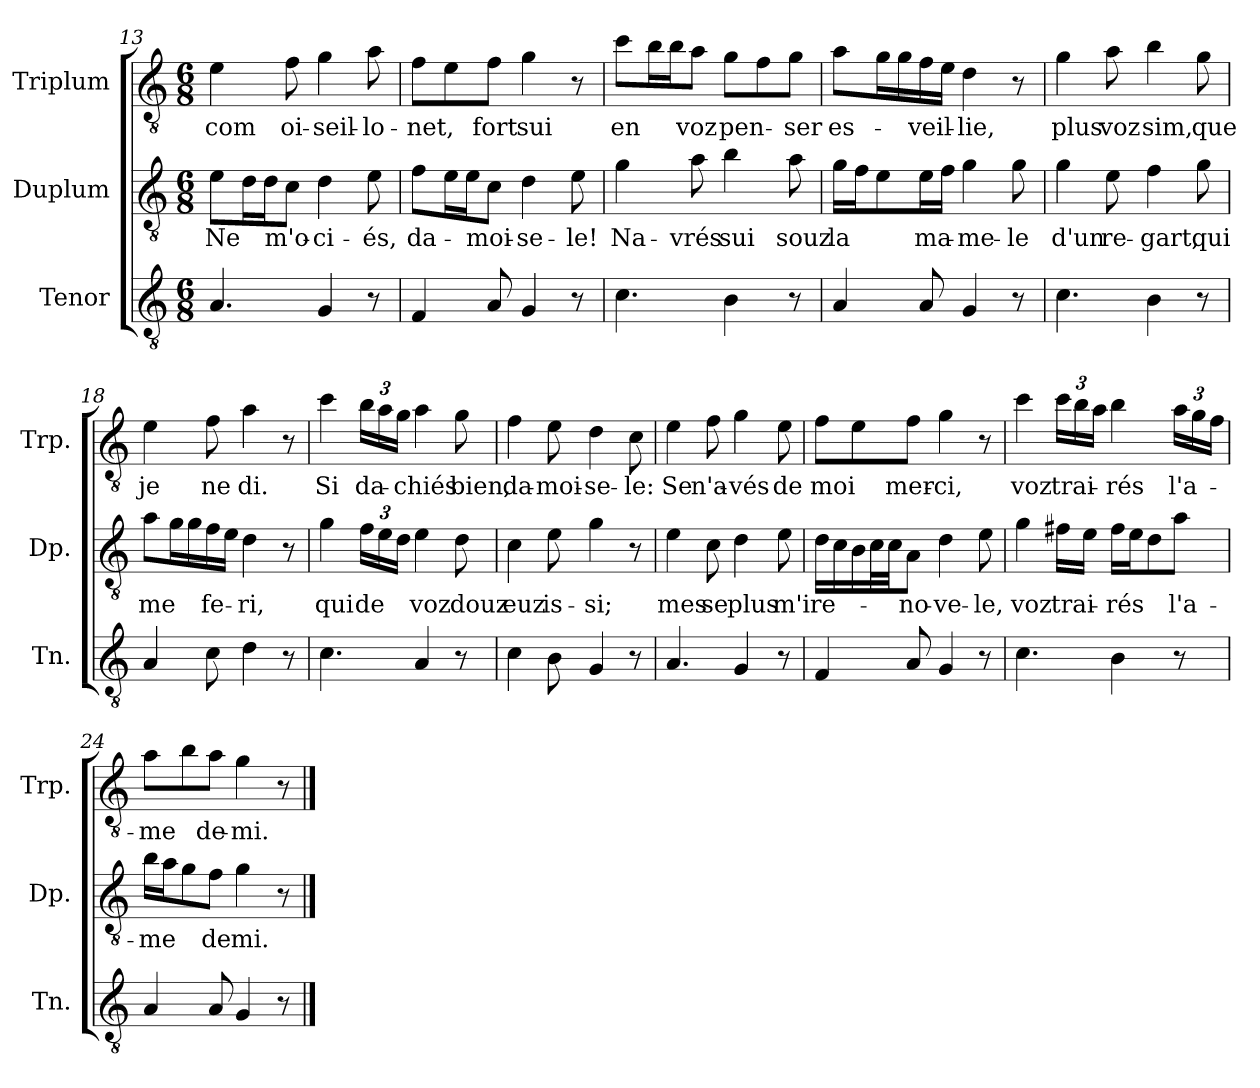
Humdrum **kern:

**kern	**kern	**text	**kern	**text
*part3	*part2	*part2	*part1	*part1
*staff3	*staff2	*staff2	*staff1	*staff1
*I"Tenor	*I"Duplum	*	*I"Triplum	*
*I'Tn.	*I'Dp.	*	*I'Trp.	*
*clefGv2	*clefGv2	*	*clefGv2	*
*k[]	*k[]	*	*k[]	*
*M6/8	*M6/8	*	*M6/8	*
=13	=13	=13	=13	=13
!	!	!LO:LY:b	!	!LO:LY:b
4.A/	8e\L	Ne	4e\	com
*	*tremolo	*	*	*
.	16d\	.	.	.
.	16d\	.	.	.
*	*Xtremolo	*	*	*
!	!	!LO:LY:b	!	!LO:LY:b
.	8c\J	m'o-	8f\	oi-
!	!	!LO:LY:b	!	!LO:LY:b
4G/	4d\	-ci-	4g\	-seil-
!	!	!LO:LY:b	!	!LO:LY:b
8r	8e\	-és,	8a\	-lo-
=14	=14	=14	=14	=14
!	!	!LO:LY:b	!	!LO:LY:b
4F/	8f\L	da-	8f\L	-net,
*	*tremolo	*	*	*
.	16e\	.	8e\	.
.	16e\	.	.	.
*	*Xtremolo	*	*	*
!	!	!LO:LY:b	!	!LO:LY:b
8A/	8c\J	-moi-	8f\J	fort
!	!	!LO:LY:b	!	!LO:LY:b
4G/	4d\	-se-	4g\	sui
!	!	!LO:LY:b	!	!
8r	8e\	-le!	8r	.
=15	=15	=15	=15	=15
!	!	!LO:LY:b	!	!LO:LY:b
4.c\	4g\	Na-	8cc\L	en
*	*	*	*tremolo	*
.	.	.	16b\	.
.	.	.	16b\	.
*	*	*	*Xtremolo	*
!	!	!LO:LY:b	!	!LO:LY:b
.	8a\	-vrés	8a\J	voz
!	!	!LO:LY:b	!	!LO:LY:b
4B\	4b\	sui	8g\L	pen-
.	.	.	8f\	.
!	!	!LO:LY:b	!	!LO:LY:b
8r	8a\	souz	8g\J	-ser
!!LO:PB:g=z
=16	=16	=16	=16	=16
!	!	!LO:LY:b	!	!LO:LY:b
4A/	16g\LL	la	8a\L	es-
.	16f\J	.	.	.
*	*	*	*tremolo	*
.	8e\	.	16g\	.
.	.	.	16g\	.
*	*	*	*Xtremolo	*
!	!	!LO:LY:b	!	!LO:LY:b
8A/	16e\L	ma-	16f\L	-veil-
.	16f\JJ	.	16e\JJ	.
!	!	!LO:LY:b	!	!LO:LY:b
4G/	4g\	-me-	4d\	-lie,
!	!	!LO:LY:b	!	!
8r	8g\	-le	8r	.
=17	=17	=17	=17	=17
!	!	!LO:LY:b	!	!LO:LY:b
4.c\	4g\	d'un	4g\	plus
!	!	!LO:LY:b	!	!LO:LY:b
.	8e\	re-	8a\	voz
!	!	!LO:LY:b	!	!LO:LY:b
4B\	4f\	-gart,	4b\	sim,
!	!	!LO:LY:b	!	!LO:LY:b
8r	8g\	qui	8g\	que
=18	=18	=18	=18	=18
!	!	!LO:LY:b	!	!LO:LY:b
4A/	8a\L	me	4e\	je
*	*tremolo	*	*	*
.	16g\	.	.	.
.	16g\	.	.	.
*	*Xtremolo	*	*	*
!	!	!LO:LY:b	!	!LO:LY:b
8c\	16f\L	fe-	8f\	ne
.	16e\JJ	.	.	.
!	!	!LO:LY:b	!	!LO:LY:b
4d\	4d\	-ri,	4a\	di.
8r	8r	.	8r	.
=19	=19	=19	=19	=19
!	!	!LO:LY:b	!	!LO:LY:b
4.c\	4g\	qui	4cc\	Si
*	*Xbrackettup	*	*	*
!	!	!LO:LY:b	!	!
*	*	*	*Xbrackettup	*
!	!	!	!	!LO:LY:b
.	24f\LL	de	24b\LL	da-
.	24e\	.	24a\	.
.	24d\JJ	.	24g\JJ	.
!	!	!LO:LY:b	!	!LO:LY:b
4A/	4e\	voz	4a\	-chiés
!	!	!LO:LY:b	!	!LO:LY:b
8r	8d\	douz	8g\	bien,
=20	=20	=20	=20	=20
!	!	!LO:LY:b	!	!LO:LY:b
4c\	4c\	euz	4f\	da-
!	!	!LO:LY:b	!	!LO:LY:b
8B\	8e\	is-	8e\	-moi-
!	!	!LO:LY:b	!	!LO:LY:b
4G/	4g\	-si;	4d\	-se-
!	!	!	!	!LO:LY:b
8r	8r	.	8c\	-le:
!!LO:LB:g=z
=21	=21	=21	=21	=21
!	!	!LO:LY:b	!	!LO:LY:b
4.A/	4e\	mes	4e\	Se
!	!	!LO:LY:b	!	!LO:LY:b
.	8c\	se	8f\	n'a-
!	!	!LO:LY:b	!	!LO:LY:b
4G/	4d\	plus	4g\	-vés
!	!	!LO:LY:b	!	!LO:LY:b
8r	8e\	m'i	8e\	de
=22	=22	=22	=22	=22
!	!	!LO:LY:b	!	!LO:LY:b
4F/	16d\LL	re-	8f\L	moi
.	16c\	.	.	.
.	16B\	.	8e\	.
*	*tremolo	*	*	*
.	32c\	.	.	.
.	32c\JJJ	.	.	.
*	*Xtremolo	*	*	*
!	!	!LO:LY:b	!	!LO:LY:b
8A/	8A\J	-no-	8f\J	mer-
!	!	!LO:LY:b	!	!LO:LY:b
4G/	4d\	-ve-	4g\	-ci,
!	!	!LO:LY:b	!	!
8r	8e\	-le,	8r	.
=23	=23	=23	=23	=23
!	!	!LO:LY:b	!	!LO:LY:b
4.c\	4g\	voz	4cc\	voz
!	!	!LO:LY:b	!	!LO:LY:b
.	16f#X\LL	trai-	24cc\LL	trai-
.	.	.	24b\	.
.	16e\JJ	.	.	.
.	.	.	24a\JJ	.
!	!	!LO:LY:b	!	!LO:LY:b
4B\	16f#\LL	-rés	4b\	-rés
.	16e\J	.	.	.
.	8d\	.	.	.
!	!	!LO:LY:b	!	!LO:LY:b
8r	8a\J	l'a-	24a\LL	l'a-
.	.	.	24g\	.
.	.	.	24f\JJ	.
=24	=24	=24	=24	=24
!	!	!LO:LY:b	!	!LO:LY:b
4A/	16b\LL	-me	8a\L	-me
.	16a\J	.	.	.
.	8g\	.	8b\	.
!	!	!LO:LY:b	!	!LO:LY:b
8A/	8f\J	de	8a\J	de-
!	!	!LO:LY:b	!	!LO:LY:b
4G/	4g\	mi.	4g\	-mi.
8r	8r	.	8r	.
==	==	==	==	==
*-	*-	*-	*-	*-
